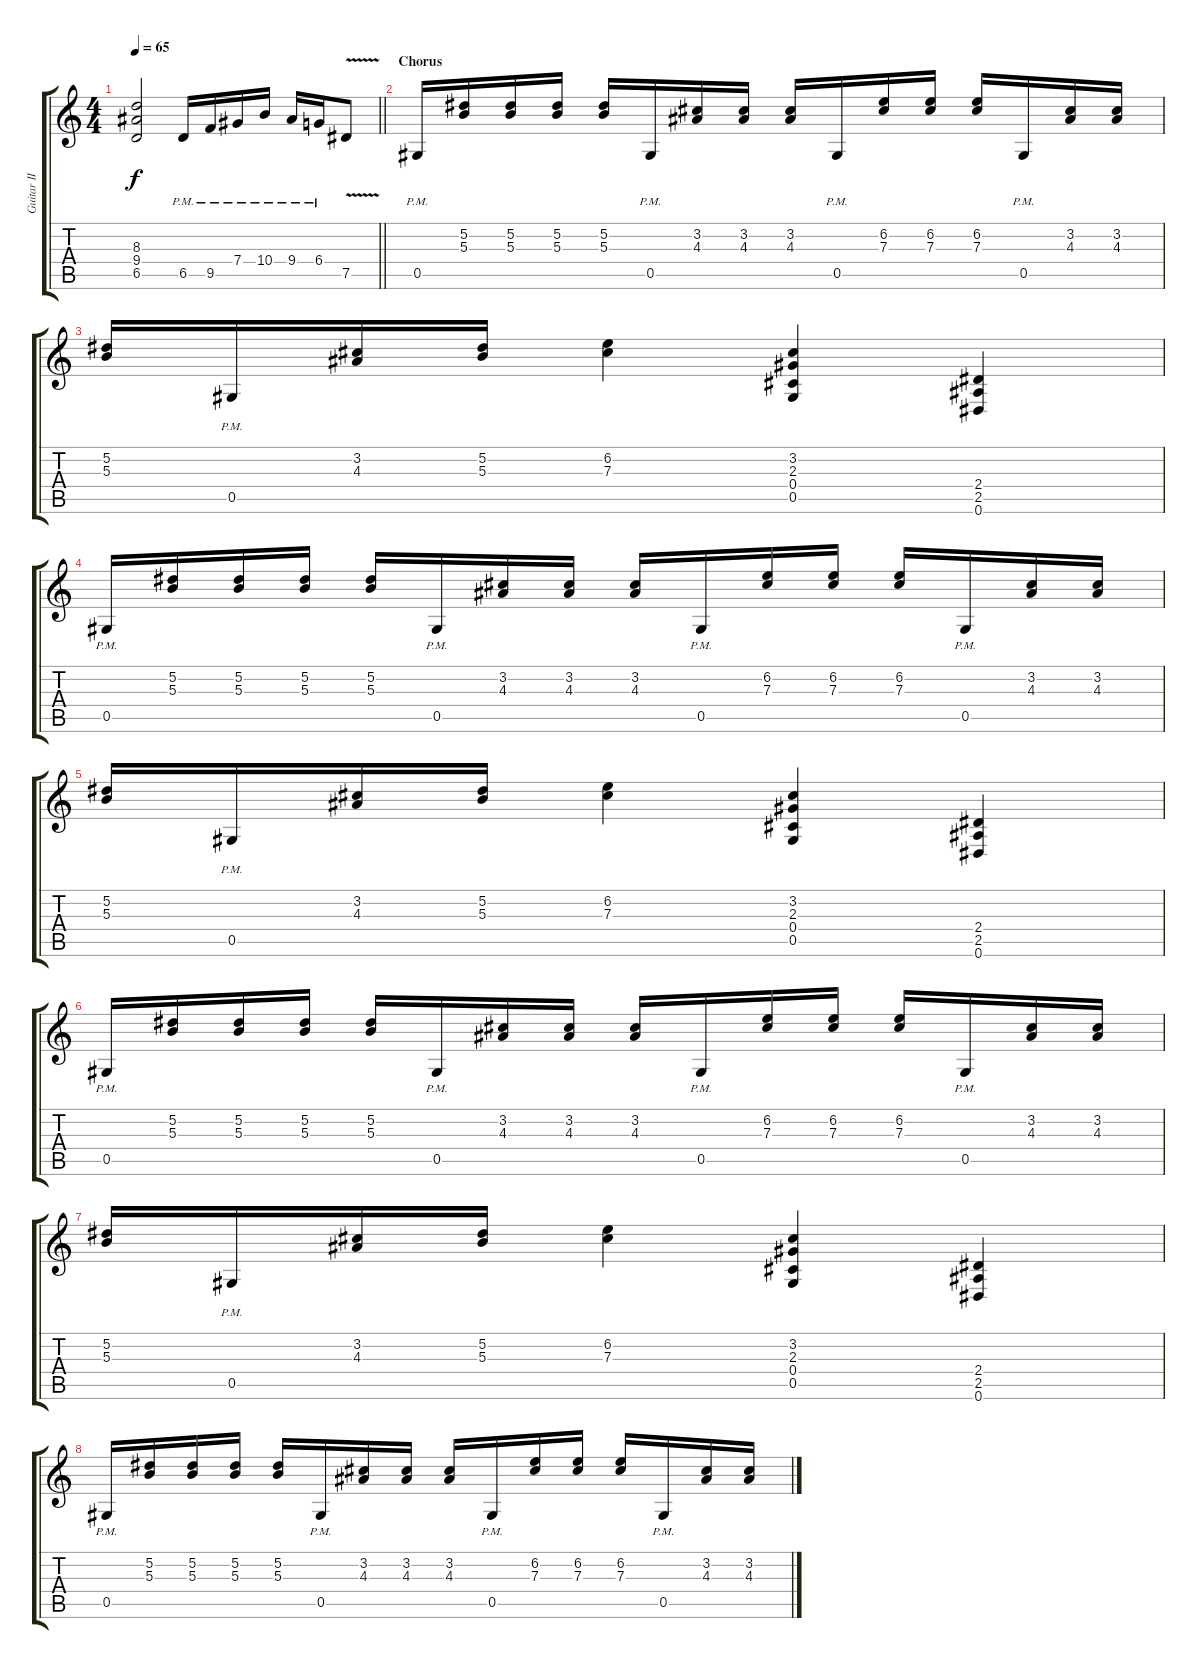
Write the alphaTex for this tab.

\track ("Guitar II" "Guitar II") {instrument distortionguitar}
\staff {score tabs}
\tuning (Eb4 Bb3 Gb3 Db3 Ab2 Eb2) {hide}
\ts (4 4)
\tempo 65
\clef g2
\barLineRight lightlight
\ks c
(8.3 9.4 6.5).2{dy f} 6.5{pm}.16 9.5{pm}.16 7.4{pm}.16 10.4{pm}.16 9.4{pm}.16 6.4{pm}.16 7.5{v}.8 |
\section ("" "Chorus")
0.5{pm}.16 (5.2 5.3).16 (5.2 5.3).16 (5.2 5.3).16 (5.2 5.3).16 0.5{pm}.16 (3.2 4.3).16 (3.2 4.3).16 (3.2 4.3).16 0.5{pm}.16 (6.2 7.3).16 (6.2 7.3).16 (6.2 7.3).16 0.5{pm}.16 (3.2 4.3).16 (3.2 4.3).16 |
(5.2 5.3).16 0.5{pm}.16 (3.2 4.3).16 (5.2 5.3).16 (6.2 7.3).4 (3.2 2.3 0.4 0.5).4 (2.4 2.5 0.6).4 |
0.5{pm}.16 (5.2 5.3).16 (5.2 5.3).16 (5.2 5.3).16 (5.2 5.3).16 0.5{pm}.16 (3.2 4.3).16 (3.2 4.3).16 (3.2 4.3).16 0.5{pm}.16 (6.2 7.3).16 (6.2 7.3).16 (6.2 7.3).16 0.5{pm}.16 (3.2 4.3).16 (3.2 4.3).16 |
(5.2 5.3).16 0.5{pm}.16 (3.2 4.3).16 (5.2 5.3).16 (6.2 7.3).4 (3.2 2.3 0.4 0.5).4 (2.4 2.5 0.6).4 |
0.5{pm}.16 (5.2 5.3).16 (5.2 5.3).16 (5.2 5.3).16 (5.2 5.3).16 0.5{pm}.16 (3.2 4.3).16 (3.2 4.3).16 (3.2 4.3).16 0.5{pm}.16 (6.2 7.3).16 (6.2 7.3).16 (6.2 7.3).16 0.5{pm}.16 (3.2 4.3).16 (3.2 4.3).16 |
(5.2 5.3).16 0.5{pm}.16 (3.2 4.3).16 (5.2 5.3).16 (6.2 7.3).4 (3.2 2.3 0.4 0.5).4 (2.4 2.5 0.6).4 |
0.5{pm}.16 (5.2 5.3).16 (5.2 5.3).16 (5.2 5.3).16 (5.2 5.3).16 0.5{pm}.16 (3.2 4.3).16 (3.2 4.3).16 (3.2 4.3).16 0.5{pm}.16 (6.2 7.3).16 (6.2 7.3).16 (6.2 7.3).16 0.5{pm}.16 (3.2 4.3).16 (3.2 4.3).16
